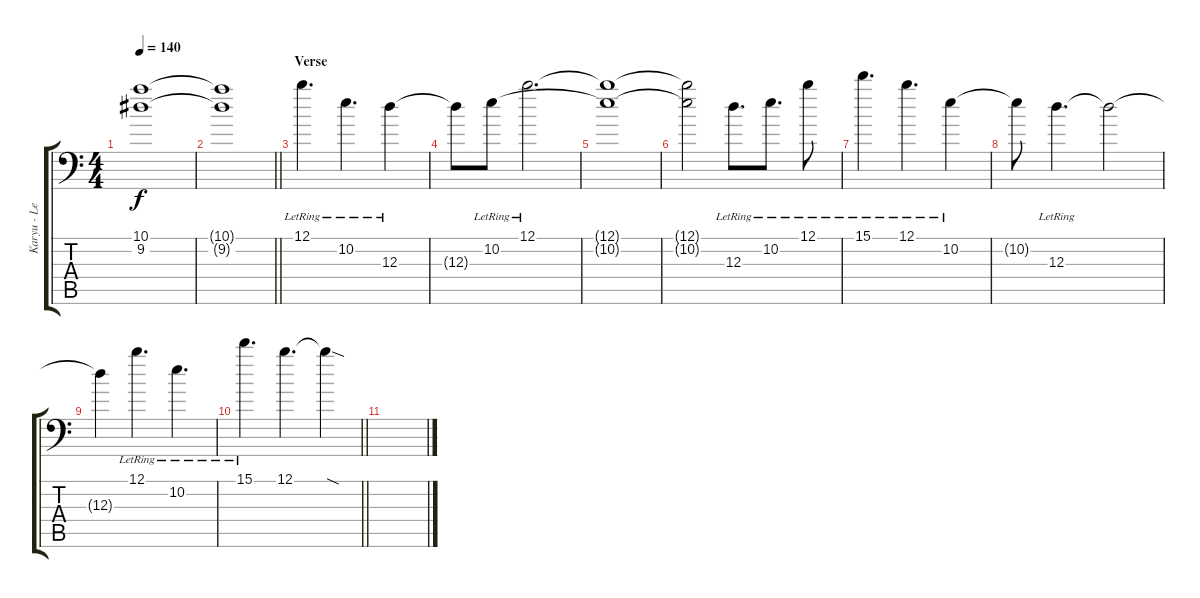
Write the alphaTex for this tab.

\track ("Karyu - Lead Guitar" "Karyu - Le") {instrument overdrivenguitar}
\staff {score tabs}
\tuning (B3 Gb3 D3 A2 E2 A1) {hide}
\ts (4 4)
\tempo 140
\clef f4
\ks c
(10.1 9.2).1{dy f} |
\barLineRight lightlight
(10.1{t} 9.2{t}).1 |
\section ("" "Verse")
12.1{lr}.4{d} 10.2{lr}.4{d} 12.3{lr}.4 |
12.3{t}.8 10.2{lr}.8 12.1{lr}.2{d} |
(12.1{t} 10.2{t}).1 |
(12.1{t} 10.2{t}).2 12.3{lr}.8{d} 10.2{lr}.8{d} 12.1{lr}.8 |
15.1{lr}.4{d} 12.1{lr}.4{d} 10.2{lr}.4 |
10.2{t}.8 12.3{lr}.4{d} 12.3{t}.2 |
12.3{t}.4 12.1{lr}.4{d} 10.2{lr}.4{d} |
\barLineRight lightlight
15.1{lr}.4{d} 12.1.4{d} 12.1{sod t}.4 |
\section ("" "")
